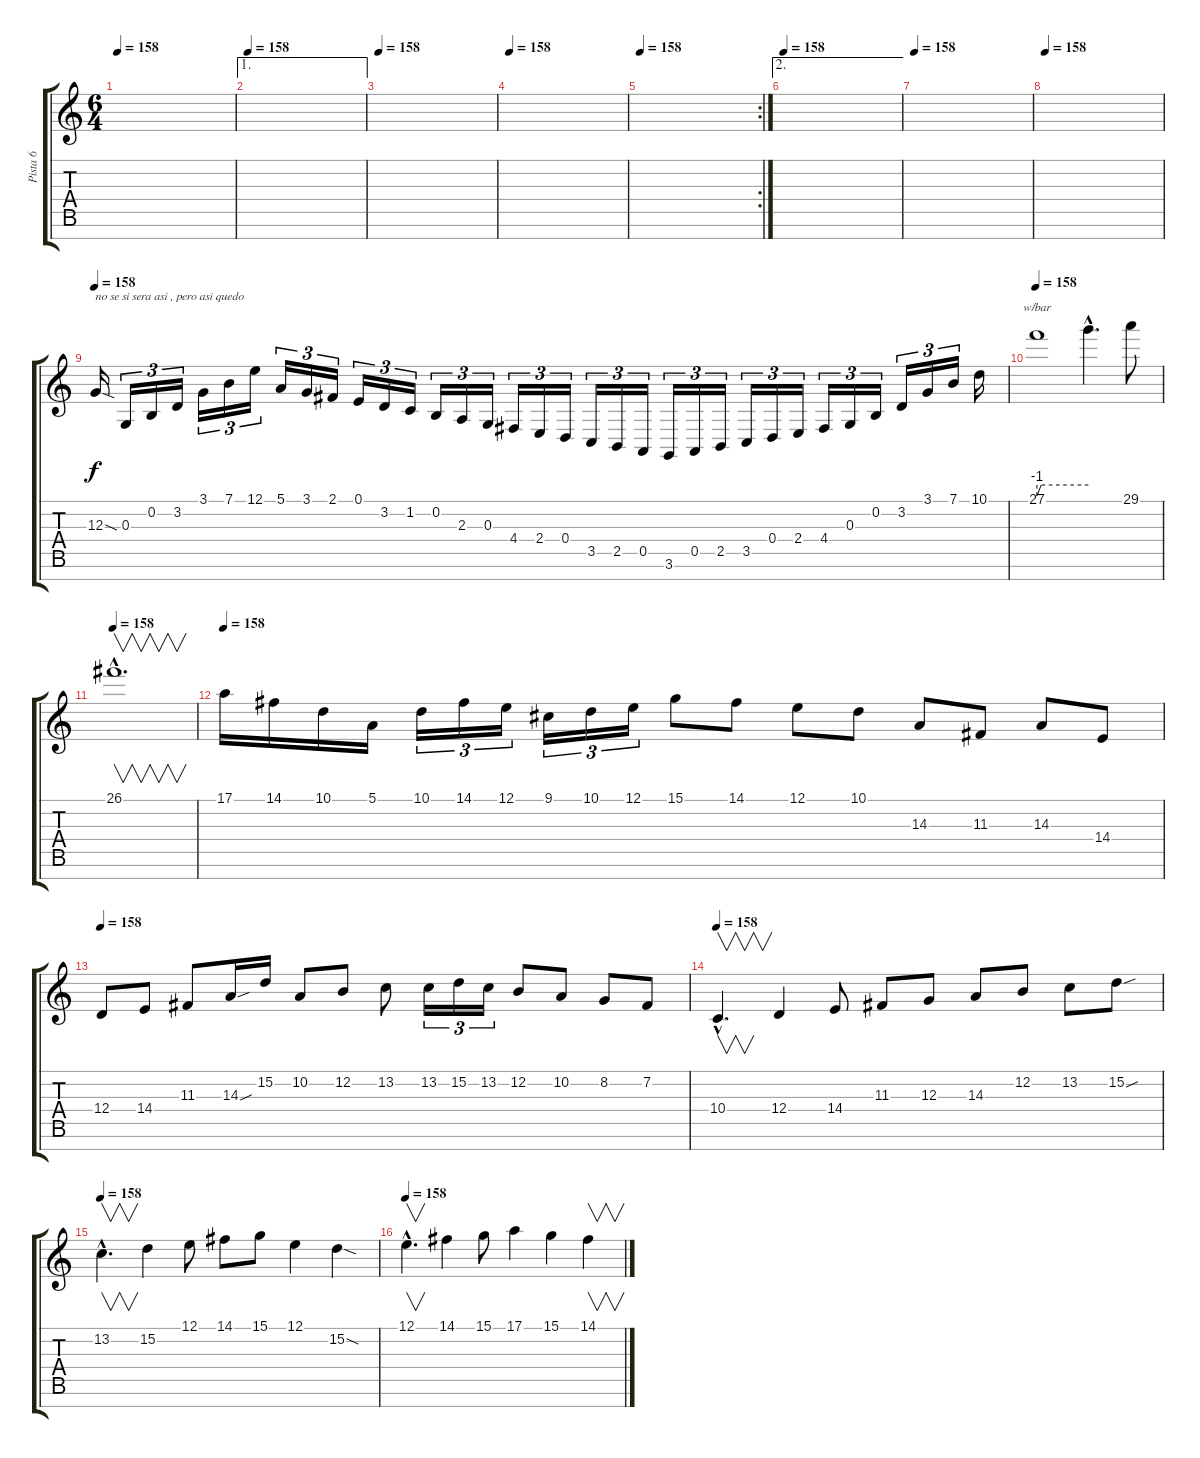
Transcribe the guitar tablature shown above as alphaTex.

\track ("Pista 6" "Pista 6") {instrument stringensemble1}
\staff {score tabs}
\tuning (E4 B3 G3 D3 A2 E2 B1) {hide}
\ts (6 4)
\tempo 158
\clef g2
\ks c
|
\ae 1
\tempo 158
|
\tempo 158
|
\tempo 158
|
\rc 2
\tempo 158
|
\ae 2
\tempo 158
|
\tempo 158
|
\tempo 158
|
\tempo 158
12.3{sod}.16{txt "no se si sera asi , pero asi quedo" instrument lead8bassandlead} 0.3.16{tu (3 2)} 0.2.16{tu (3 2)} 3.2.16{tu (3 2)} 3.1.16{tu (3 2)} 7.1.16{tu (3 2)} 12.1.16{tu (3 2)} 5.1.16{tu (3 2)} 3.1.16{tu (3 2)} 2.1.16{tu (3 2)} 0.1.16{tu (3 2)} 3.2.16{tu (3 2)} 1.2.16{tu (3 2)} 0.2.16{tu (3 2)} 2.3.16{tu (3 2)} 0.3.16{tu (3 2)} 4.4.16{tu (3 2)} 2.4.16{tu (3 2)} 0.4.16{tu (3 2)} 3.5.16{tu (3 2)} 2.5.16{tu (3 2)} 0.5.16{tu (3 2)} 3.6.16{tu (3 2)} 0.5.16{tu (3 2)} 2.5.16{tu (3 2)} 3.5.16{tu (3 2)} 0.4.16{tu (3 2)} 2.4.16{tu (3 2)} 4.4.16{tu (3 2)} 0.3.16{tu (3 2)} 0.2.16{tu (3 2)} 3.2.16{tu (3 2)} 3.1.16{tu (3 2)} 7.1.16{tu (3 2)} 10.1.16 |
\tempo 158
27.1.1{tbe (custom default 0 -4 5 0 60 0) instrument lead8bassandlead} 27.1{hac t}.4{d} 29.1.8 |
\tempo 158
26.1{hac}.1{v d instrument lead8bassandlead} |
\tempo 158
17.1.16{instrument lead8bassandlead} 14.1.16 10.1.16 5.1.16 10.1.16{tu (3 2)} 14.1.16{tu (3 2)} 12.1.16{tu (3 2)} 9.1.16{tu (3 2)} 10.1.16{tu (3 2)} 12.1.16{tu (3 2)} 15.1.8 14.1.8 12.1.8 10.1.8 14.3.8 11.3.8 14.3.8 14.4.8 |
\tempo 158
12.4.8{instrument lead8bassandlead} 14.4.8 11.3.8 14.3{sou}.16 15.2.16 10.2.8 12.2.8 13.2.8 13.2.16{tu (3 2)} 15.2.16{tu (3 2)} 13.2.16{tu (3 2)} 12.2.8 10.2.8 8.2.8 7.2.8 |
\tempo 158
10.4{hac}.4{v d instrument lead8bassandlead} 12.4.4 14.4.8 11.3.8 12.3.8 14.3.8 12.2.8 13.2.8 15.2{sou}.8 |
\tempo 158
13.2{hac}.4{v d instrument lead8bassandlead} 15.2.4 12.1.8 14.1.8 15.1.8 12.1.4 15.2{sod}.4 |
\tempo 158
12.1{hac}.4{v d instrument lead8bassandlead} 14.1.4 15.1.8 17.1.4 15.1.4 14.1.4{v}
